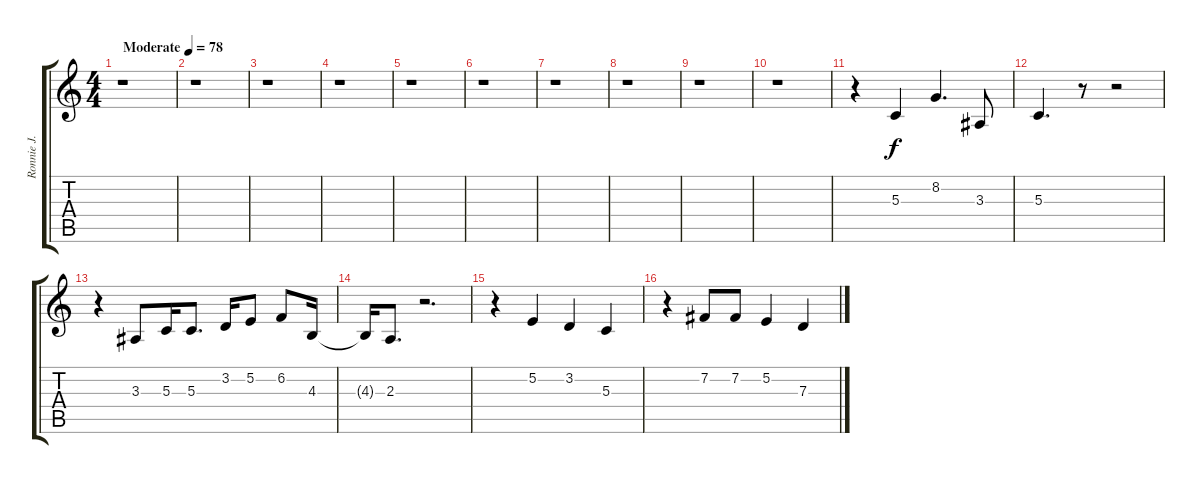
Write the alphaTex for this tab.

\track ("Ronnie J. Dio (Vocals)" "Ronnie J. ") {instrument altosax}
\staff {score tabs}
\tuning (E4 B3 G3 D3 A2 E2) {hide}
\ts (4 4)
\tempo (78 "Moderate")
\clef g2
\ks c
r.1{dy f instrument altosax} |
r.1 |
r.1 |
r.1 |
r.1 |
r.1 |
r.1 |
r.1 |
r.1 |
r.1 |
r.4 5.3.4 8.2.4{d} 3.3.8 |
5.3.4{d} r.8 r.2 |
r.4 3.3.8 5.3.16 5.3.8{d} 3.2.16 5.2.8 6.2.8 4.3.16 |
4.3{t}.16 2.3.8{d} r.2{d} |
r.4 5.2.4 3.2.4 5.3.4 |
r.4 7.2.8 7.2.8 5.2.4 7.3.4
